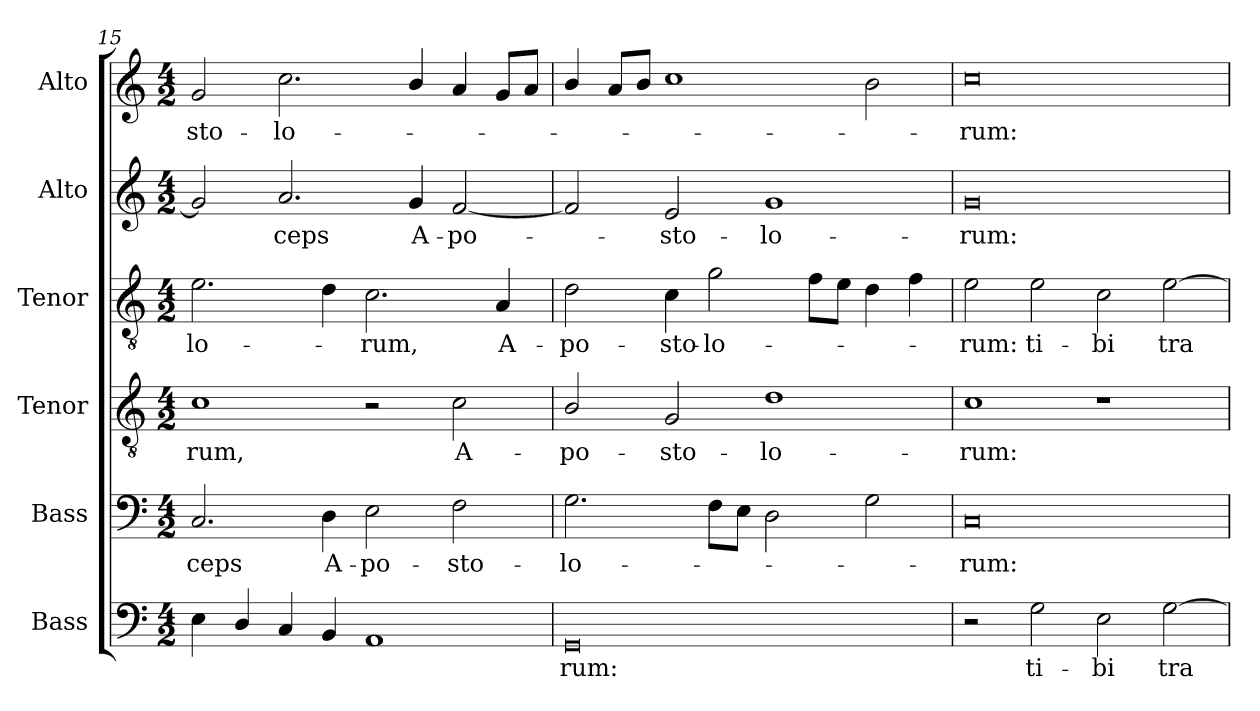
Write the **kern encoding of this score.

**kern	**text	**kern	**text	**kern	**text	**kern	**text	**kern	**text	**kern	**text
*part6	*part6	*part5	*part5	*part4	*part4	*part3	*part3	*part2	*part2	*part1	*part1
*staff6	*staff6	*staff5	*staff5	*staff4	*staff4	*staff3	*staff3	*staff2	*staff2	*staff1	*staff1
*I"Bass	*	*I"Bass	*	*I"Tenor	*	*I"Tenor	*	*I"Alto	*	*I"Alto	*
*I'B.	*	*	*	*I'T.	*	*I'T.	*	*I'A.	*	*I'A.	*
*clefF4	*	*clefF4	*	*clefGv2	*	*clefGv2	*	*clefG2	*	*clefG2	*
*	*	*	*	*ITrd7c12	*	*ITrd7c12	*	*	*	*	*
*k[]	*	*k[]	*	*k[]	*	*k[]	*	*k[]	*	*k[]	*
*C:	*	*C:	*	*C:	*	*C:	*	*C:	*	*C:	*
*M4/2	*	*M4/2	*	*M4/2	*	*M4/2	*	*M4/2	*	*M4/2	*
=15	=15	=15	=15	=15	=15	=15	=15	=15	=15	=15	=15
!	!	!	!LO:LY:b:color=#000000	!	!	!	!	!	!	!	!
!	!	!	!	!	!LO:LY:b:color=#000000	!	!	!	!	!	!
!	!	!	!	!	!	!	!LO:LY:b:color=#000000	!	!	!	!
!	!	!	!	!	!	!	!	!	!	!	!LO:LY:b:color=#000000
4Ei\	.	2.Ci/	-ceps	1Ci	-rum,	2.Ei\	-lo-	2gi/]	.	2gi/	-sto-
4Di/	.	.	.	.	.	.	.	.	.	.	.
!	!	!	!	!	!	!	!	!	!LO:LY:b:color=#000000	!	!
!	!	!	!	!	!	!	!	!	!	!	!LO:LY:b:color=#000000
4Ci/	.	.	.	.	.	.	.	2.ai/	-ceps	2.cci\	-lo-
!	!	!	!LO:LY:b:color=#000000	!	!	!	!	!	!	!	!
4BBi/	.	4Di\	A-	.	.	4Di\	.	.	.	.	.
!	!	!	!LO:LY:b:color=#000000	!	!	!	!	!	!	!	!
!	!	!	!	!	!	!	!LO:LY:b:color=#000000	!	!	!	!
1AAi	.	2Ei\	-po-	2r	.	2.Ci\	-rum,	.	.	.	.
!	!	!	!	!	!	!	!	!	!LO:LY:b:color=#000000	!	!
.	.	.	.	.	.	.	.	4gi/	A-	4bi/	.
!	!	!	!LO:LY:b:color=#000000	!	!	!	!	!	!	!	!
!	!	!	!	!	!LO:LY:b:color=#000000	!	!	!	!	!	!
!	!	!	!	!	!	!	!	!	!LO:LY:b:color=#000000	!	!
.	.	2Fi\	-sto-	2Ci\	A-	.	.	[2fi/	-po-	4ai/	.
!	!	!	!	!	!	!	!LO:LY:b:color=#000000	!	!	!	!
.	.	.	.	.	.	4AAi/	A-	.	.	8gi/L	.
.	.	.	.	.	.	.	.	.	.	8ai/J	.
!!LO:LB:g=z
=16	=16	=16	=16	=16	=16	=16	=16	=16	=16	=16	=16
!	!LO:LY:b:color=#000000	!	!	!	!	!	!	!	!	!	!
!	!	!	!LO:LY:b:color=#000000	!	!	!	!	!	!	!	!
!	!	!	!	!	!LO:LY:b:color=#000000	!	!	!	!	!	!
!	!	!	!	!	!	!	!LO:LY:b:color=#000000	!	!	!	!
0GGi	-rum:	2.Gi\	-lo-	2BBi/	-po-	2Di\	-po-	2fi/]	.	4bi/	.
.	.	.	.	.	.	.	.	.	.	8ai/L	.
.	.	.	.	.	.	.	.	.	.	8bi/J	.
!	!	!	!	!	!LO:LY:b:color=#000000	!	!	!	!	!	!
!	!	!	!	!	!	!	!LO:LY:b:color=#000000	!	!	!	!
!	!	!	!	!	!	!	!	!	!LO:LY:b:color=#000000	!	!
.	.	.	.	2GGi/	-sto-	4Ci\	-sto-	2ei/	-sto-	1cci	.
!	!	!	!	!	!	!	!LO:LY:b:color=#000000	!	!	!	!
.	.	8Fi\L	.	.	.	2Gi\	-lo-	.	.	.	.
.	.	8Ei\J	.	.	.	.	.	.	.	.	.
!	!	!	!	!	!LO:LY:b:color=#000000	!	!	!	!	!	!
!	!	!	!	!	!	!	!	!	!LO:LY:b:color=#000000	!	!
.	.	2Di\	.	1Di	-lo-	.	.	1gi	-lo-	.	.
.	.	.	.	.	.	8Fi\L	.	.	.	.	.
.	.	.	.	.	.	8Ei\J	.	.	.	.	.
.	.	2Gi\	.	.	.	4Di\	.	.	.	2bi\	.
.	.	.	.	.	.	4Fi\	.	.	.	.	.
=17	=17	=17	=17	=17	=17	=17	=17	=17	=17	=17	=17
!	!	!	!LO:LY:b:color=#000000	!	!	!	!	!	!	!	!
!	!	!	!	!	!LO:LY:b:color=#000000	!	!	!	!	!	!
!	!	!	!	!	!	!	!LO:LY:b:color=#000000	!	!	!	!
!	!	!	!	!	!	!	!	!	!LO:LY:b:color=#000000	!	!
!	!	!	!	!	!	!	!	!	!	!	!LO:LY:b:color=#000000
2r	.	0Ci	-rum:	1Ci	-rum:	2Ei\	-rum:	0gi	-rum:	0cci	-rum:
!	!LO:LY:b:color=#000000	!	!	!	!	!	!	!	!	!	!
!	!	!	!	!	!	!	!LO:LY:b:color=#000000	!	!	!	!
2Gi\	ti-	.	.	.	.	2Ei\	ti-	.	.	.	.
!	!LO:LY:b:color=#000000	!	!	!	!	!	!	!	!	!	!
!	!	!	!	!	!	!	!LO:LY:b:color=#000000	!	!	!	!
2Ei\	-bi	.	.	1r	.	2Ci\	-bi	.	.	.	.
!	!LO:LY:b:color=#000000	!	!	!	!	!	!	!	!	!	!
!	!	!	!	!	!	!	!LO:LY:b:color=#000000	!	!	!	!
[2Gi\	tra-	.	.	.	.	[2Ei\	tra-	.	.	.	.
=	=	=	=	=	=	=	=	=	=	=	=
*-	*-	*-	*-	*-	*-	*-	*-	*-	*-	*-	*-
